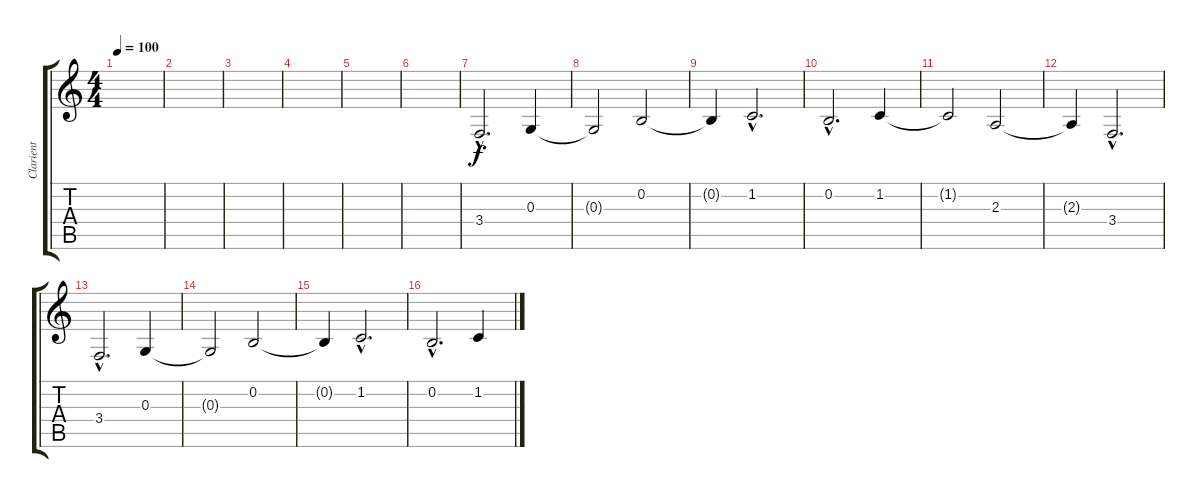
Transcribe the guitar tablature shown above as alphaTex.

\track ("Clarient" "Clarient") {instrument clarinet}
\staff {score tabs}
\tuning (E4 B3 G3 D3 A2 E2) {hide}
\ts (4 4)
\tempo 100
\clef g2
\ks c
|
|
|
|
|
|
3.4{hac}.2{d} 0.3.4 |
0.3{t}.2 0.2.2 |
0.2{t}.4 1.2{hac}.2{d} |
0.2{hac}.2{d} 1.2.4 |
1.2{t}.2 2.3.2 |
2.3{t}.4 3.4{hac}.2{d} |
3.4{hac}.2{d} 0.3.4 |
0.3{t}.2 0.2.2 |
0.2{t}.4 1.2{hac}.2{d} |
0.2{hac}.2{d} 1.2.4
